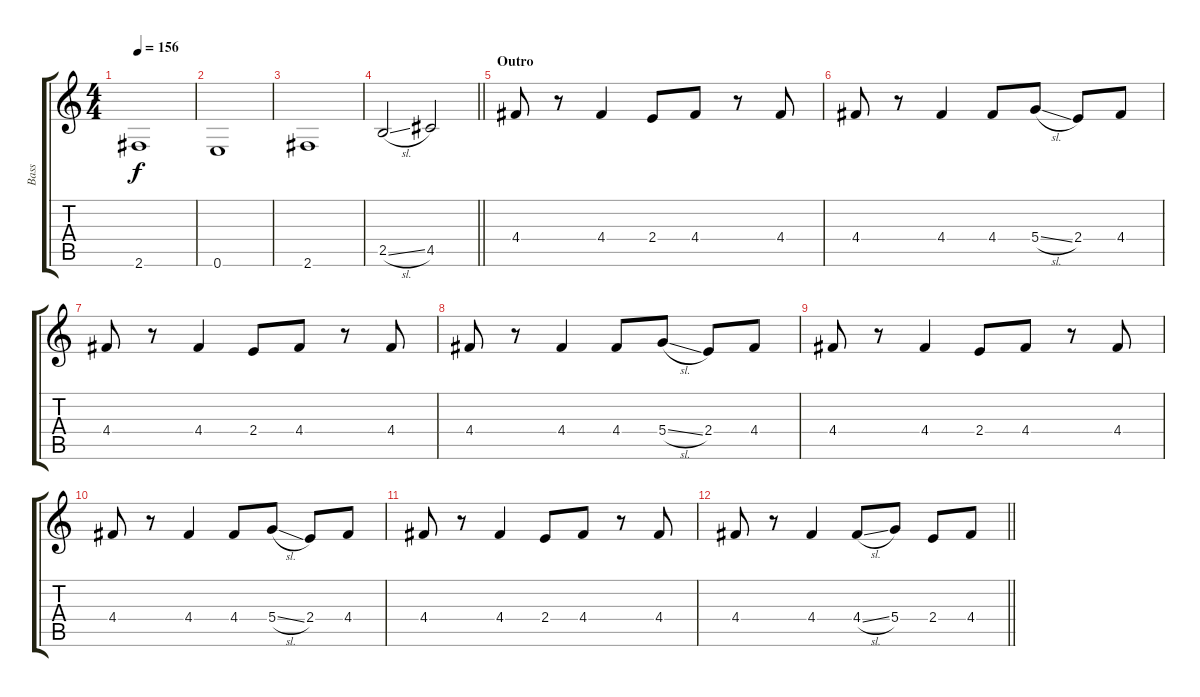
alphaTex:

\track ("Bass" "Bass") {instrument electricbassfinger}
\staff {score tabs}
\tuning (E4 B3 G3 D3 A2 E2) {hide}
\ts (4 4)
\tempo 156
\clef g2
\ks c
2.6.1{dy f} |
0.6.1 |
2.6.1 |
\barLineRight lightlight
2.5{sl}.2 4.5.2 |
\section ("" "Outro")
4.4.8 r.8 4.4.4 2.4.8 4.4.8 r.8 4.4.8 |
4.4.8 r.8 4.4.4 4.4.8 5.4{sl}.8 2.4.8 4.4.8 |
4.4.8 r.8 4.4.4 2.4.8 4.4.8 r.8 4.4.8 |
4.4.8 r.8 4.4.4 4.4.8 5.4{sl}.8 2.4.8 4.4.8 |
4.4.8 r.8 4.4.4 2.4.8 4.4.8 r.8 4.4.8 |
4.4.8 r.8 4.4.4 4.4.8 5.4{sl}.8 2.4.8 4.4.8 |
4.4.8 r.8 4.4.4 2.4.8 4.4.8 r.8 4.4.8 |
\barLineRight lightlight
4.4.8 r.8 4.4.4 4.4{sl}.8 5.4.8 2.4.8 4.4.8
